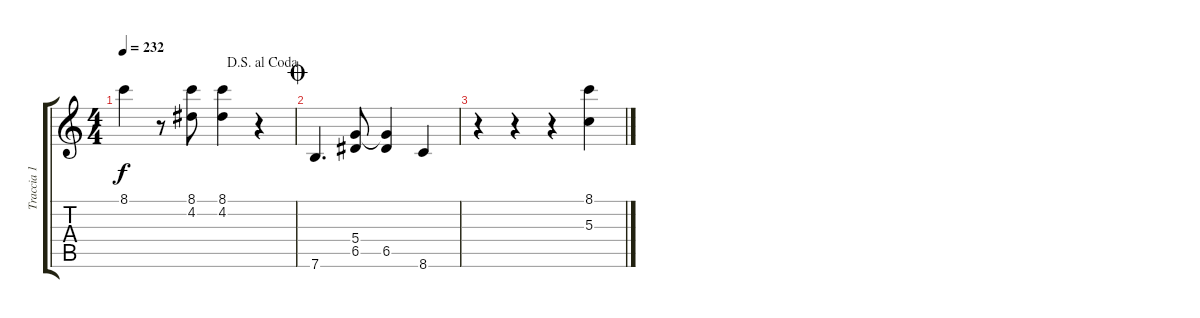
\track ("Traccia 1" "Traccia 1") {instrument electricguitarjazz}
\staff {score tabs}
\tuning (E4 B3 G3 D3 A2 E2) {hide}
\ts (4 4)
\jump dalsegnoalcoda
\tempo 232
\clef g2
\ks c
8.1.4{dy f} r.8 (8.1 4.2).8 (8.1 4.2).4 r.4 |
\jump coda
7.6.4{d} (5.4 6.5).8 (5.4{t} 6.5).4 8.6.4 |
r.4 r.4 r.4 (8.1 5.3).4
